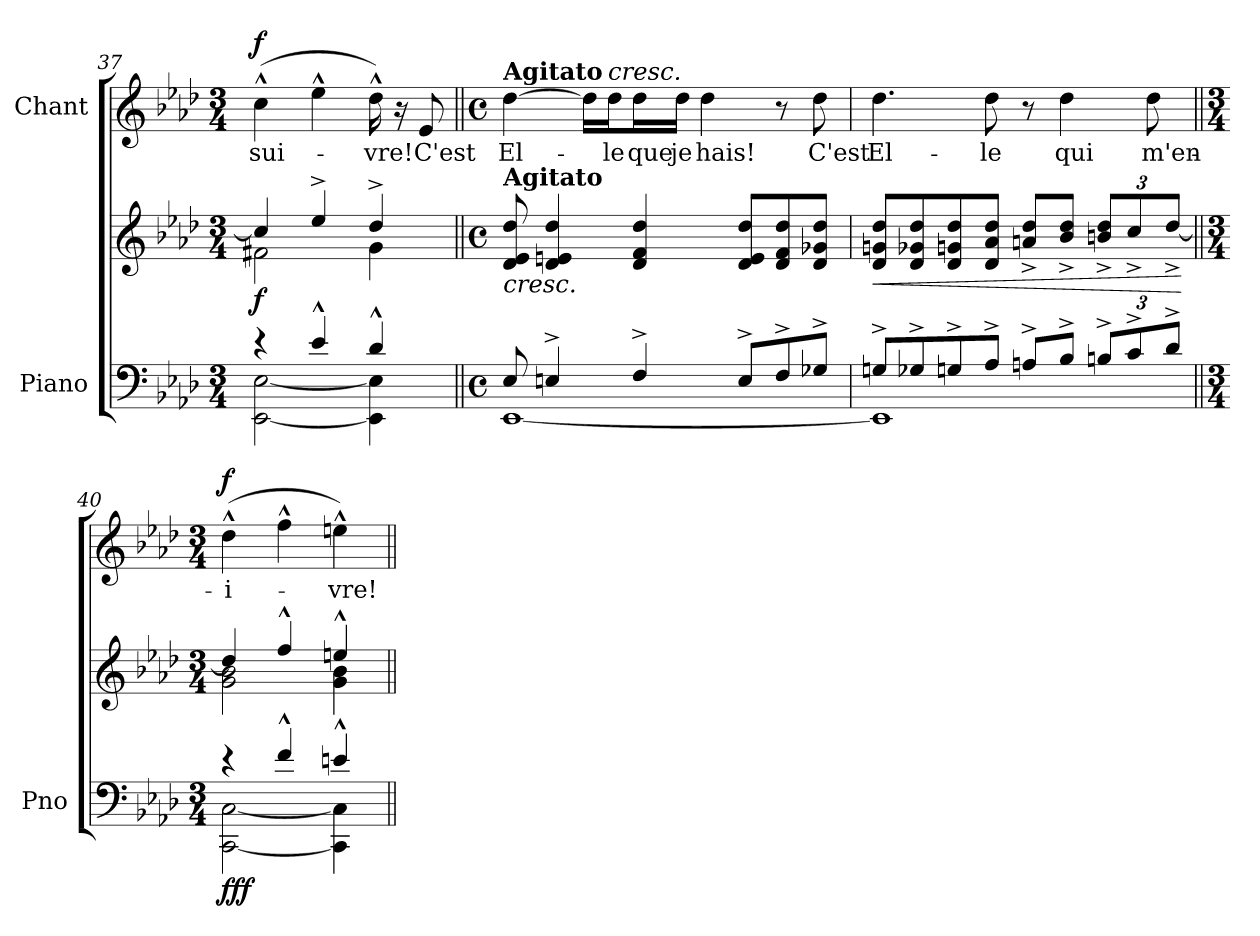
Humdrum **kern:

**kern	**kern	**dynam	**kern	**text	**dynam
*part2	*part2	*part2	*part1	*part1	*part1
*staff3	*staff2	*staff2/3	*staff1	*staff1	*staff1
*I"Piano	*	*	*I"Chant	*	*
*I'Pno	*	*	*	*	*
*clefF4	*clefG2	*	*clefG2	*	*
*k[b-e-a-d-]	*k[b-e-a-d-]	*	*k[b-e-a-d-]	*	*
*M3/4	*M3/4	*	*M3/4	*	*
=37	=37	=37	=37	=37	=37
*^	*^	*	*	*	*
!	!	!	!	!LO:DY:b	!	!LO:LY:b	!LO:DY:a
4r	[2EE-\ [2E-\	4cc/]	2f#X\	f	(4cc^^\	sui-	f
4e-^^/	.	4ee-^/	.	.	4ee-^^\	.	.
!	!	!	!	!	!	!LO:LY:b	!
4d-^^/	4EE-\] 4E-\]	4dd-^/	4g\	.	16dd-^^\)	-vre!	.
.	.	.	.	.	16r	.	.
!	!	!	!	!	!	!LO:LY:b	!
.	.	.	.	.	8e-/	C'est	.
*	*	*v	*v	*	*	*	*
!!LO:LB:g=z
=38||	=38||	=38||	=38||	=38||	=38||	=38||
*M4/4	*	*M4/4	*	*M4/4	*	*
*met(c)	*	*met(c)	*	*met(c)	*	*
!	!	!	!	!LO:TX:a:B:t=Agitato	!	!
!	!	!LO:TX:a:B:t=Agitato	!	!	!	!
!	!	!LO:TX:b:i:t=cresc.	!	!	!	!
!	!	!	!LO:DY:b=2	!	!LO:LY:b	!
!	!	!	!LO:DY:n=1:b	!	!	!
8E-/	[1EE-	8d-/ 8e-/ 8dd-/	ff mf	[4dd-\	El-	.
4En^/	.	4d-/ 4en/ 4dd-/	.	.	.	.
.	.	.	.	16dd-\LL]	.	.
!	!	!	!	!LO:TX:a:i:t=cresc.	!	!
!	!	!	!	!	!LO:LY:b	!
.	.	.	.	16dd-\J	-le	.
!	!	!	!	!	!LO:LY:b	!
4F^/	.	4d-/ 4f/ 4dd-/	.	16dd-\L	que	.
!	!	!	!	!	!LO:LY:b	!
.	.	.	.	16dd-\JJ	je	.
!	!	!	!	!	!LO:LY:b	!
.	.	.	.	4dd-\	hais!	.
8E^/L	.	8d-/ 8e/ 8dd-/L	.	.	.	.
8F^/	.	8d-/ 8f/ 8dd-/	.	8r	.	.
!	!	!	!	!	!LO:LY:b	!
8G-X^/J	.	8d-/ 8g-X/ 8dd-/J	.	8dd-\	C'est	.
=39	=39	=39	=39	=39	=39	=39
!	!	!	!LO:HP:b	!	!LO:LY:b	!
8Gn^/L	1EE-]	8d-/ 8gn/ 8dd-/L	<	4.dd-\	El-	.
8G-X^/	.	8d-/ 8g-X/ 8dd-/	.	.	.	.
8Gn^/	.	8d-/ 8gn/ 8dd-/	.	.	.	.
!	!	!	!	!	!LO:LY:b	!
8A-^/J	.	8d-/ 8a-/ 8dd-/J	.	8dd-\	-le	.
8An^/L	.	8an/^ 8dd-/^L	.	8r	.	.
!	!	!	!	!	!LO:LY:b	!
8B-^/J	.	8b-/^ 8dd-/^J	.	4dd-\	qui	.
*Xbrackettup	*	*Xbrackettup	*	*	*	*
12Bn^/L	.	12bn/^ 12dd-/^L	.	.	.	.
12c^/	.	12cc^/	.	.	.	.
!	!	!	!	!	!LO:LY:b	!
.	.	.	.	8dd-\	m'en-	.
12d-^/J	.	[>12dd-^/J	.	.	.	.
*v	*v	*	*	*	*	*
.	.	[	.	.	.
=40||	=40||	=40||	=40||	=40||	=40||
*M3/4	*M3/4	*	*M3/4	*	*
*^	*^	*	*	*	*
!	!	!	!	!LO:DY:b=2	!	!LO:LY:b	!
!	!	!	!	!LO:DY:n=1:b	!	!	!LO:DY:a
4r	[2CC\ [2C\	4dd-/]	2g\ 2b-\	ff f	(4dd-^^\	-i-	f
4f^^/	.	4ff^^/	.	.	4ff^^\	.	.
!	!	!	!	!	!	!LO:LY:b	!
4en^^/	4CC\] 4C\]	4een^^/	4g\ 4b-\	.	4een^^\)	-vre!	.
*v	*v	*	*	*	*	*	*
*	*v	*v	*	*	*	*
=||	=||	=||	=||	=||	=||
*-	*-	*-	*-	*-	*-
